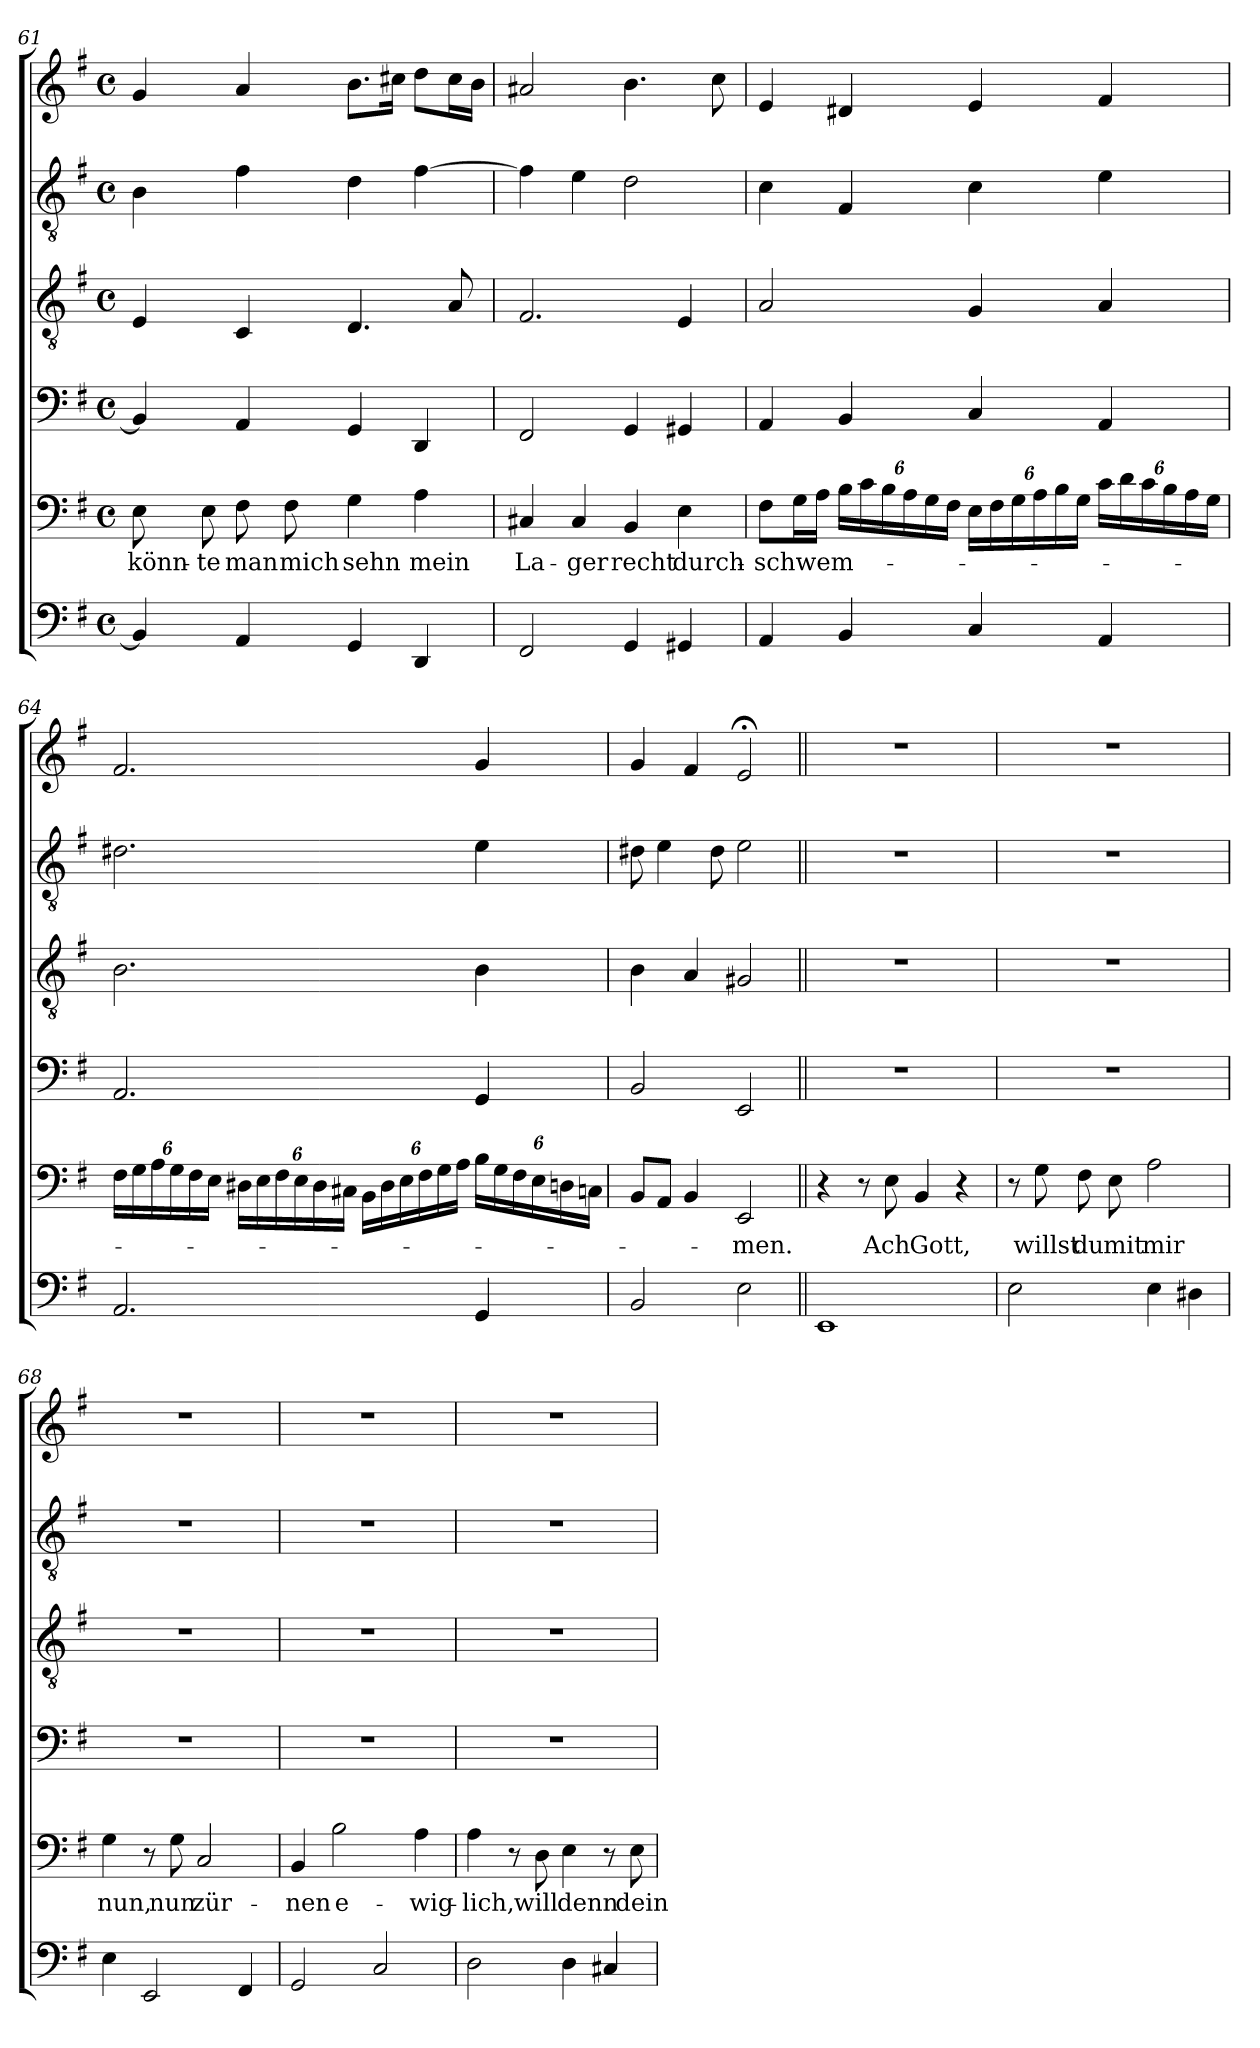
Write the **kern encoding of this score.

**kern	**kern	**text	**kern	**kern	**kern	**kern
*part6	*part5	*part5	*part4	*part3	*part2	*part1
*staff6	*staff5	*staff5	*staff4	*staff3	*staff2	*staff1
*clefF4	*clefF4	*	*clefF4	*clefGv2	*clefGv2	*clefG2
*k[f#]	*k[f#]	*	*k[f#]	*k[f#]	*k[f#]	*k[f#]
*e:	*e:	*	*e:	*e:	*e:	*e:
*M4/4	*M4/4	*	*M4/4	*M4/4	*M4/4	*M4/4
*met(c)	*met(c)	*	*met(c)	*met(c)	*met(c)	*met(c)
=61	=61	=61	=61	=61	=61	=61
!	!	!LO:LY:b	!	!	!	!
4BB/]	8E\	könn-	4BB/]	4E/	4B\	4g/
!	!	!LO:LY:b	!	!	!	!
.	8E\	-te	.	.	.	.
!	!	!LO:LY:b	!	!	!	!
4AA/	8F#\	man	4AA/	4C/	4f#\	4a/
!	!	!LO:LY:b	!	!	!	!
.	8F#\	mich	.	.	.	.
!	!	!LO:LY:b	!	!	!	!
4GG/	4G\	sehn	4GG/	4.D/	4d\	8.b\L
.	.	.	.	.	.	16cc#X\Jk
!	!	!LO:LY:b	!	!	!	!
4DD/	4A\	mein	4DD/	.	[4f#\	8dd\L
.	.	.	.	8A/	.	16cc#\L
.	.	.	.	.	.	16b\JJ
=62	=62	=62	=62	=62	=62	=62
!	!	!LO:LY:b	!	!	!	!
2FF#/	4C#X/	La-	2FF#/	2.F#/	4f#\]	2a#X/
!	!	!LO:LY:b	!	!	!	!
.	4C#/	-ger	.	.	4e\	.
!	!	!LO:LY:b	!	!	!	!
4GG/	4BB/	recht	4GG/	.	2d\	4.b\
!	!	!LO:LY:b	!	!	!	!
4GG#X/	4E\	durch-	4GG#X/	4E/	.	.
.	.	.	.	.	.	8cc\
=63	=63	=63	=63	=63	=63	=63
!	!	!LO:LY:b	!	!	!	!
4AA/	8F#\L	-schwem-	4AA/	2A/	4c\	4e/
.	16G\L	.	.	.	.	.
.	16A\JJ	.	.	.	.	.
*	*Xbrackettup	*	*	*	*	*
4BB/	24B\LL	.	4BB/	.	4F#/	4d#X/
.	24c\	.	.	.	.	.
.	24B\	.	.	.	.	.
.	24A\	.	.	.	.	.
.	24G\	.	.	.	.	.
.	24F#\JJ	.	.	.	.	.
4C/	24E\LL	.	4C/	4G/	4c\	4e/
.	24F#\	.	.	.	.	.
.	24G\	.	.	.	.	.
.	24A\	.	.	.	.	.
.	24B\	.	.	.	.	.
.	24G\JJ	.	.	.	.	.
4AA/	24c\LL	.	4AA/	4A/	4e\	4f#/
.	24d\	.	.	.	.	.
.	24c\	.	.	.	.	.
.	24B\	.	.	.	.	.
.	24A\	.	.	.	.	.
.	24G\JJ	.	.	.	.	.
!!LO:LB:g=z
=64	=64	=64	=64	=64	=64	=64
2.AA/	24F#\LL	.	2.AA/	2.B\	2.d#X\	2.f#/
.	24G\	.	.	.	.	.
.	24A\	.	.	.	.	.
.	24G\	.	.	.	.	.
.	24F#\	.	.	.	.	.
.	24E\JJ	.	.	.	.	.
.	24D#X\LL	.	.	.	.	.
.	24E\	.	.	.	.	.
.	24F#\	.	.	.	.	.
.	24E\	.	.	.	.	.
.	24D#\	.	.	.	.	.
.	24C#X\JJ	.	.	.	.	.
.	24BB\LL	.	.	.	.	.
.	24D#\	.	.	.	.	.
.	24E\	.	.	.	.	.
.	24F#\	.	.	.	.	.
.	24G\	.	.	.	.	.
.	24A\JJ	.	.	.	.	.
4GG/	24B\LL	.	4GG/	4B\	4e\	4g/
.	24G\	.	.	.	.	.
.	24F#\	.	.	.	.	.
.	24E\	.	.	.	.	.
.	24Dn\	.	.	.	.	.
.	24Cn\JJ	.	.	.	.	.
=65	=65	=65	=65	=65	=65	=65
2BB/	8BB/L	.	2BB/	4B\	8d#X\	4g/
.	8AA/J	.	.	.	4e\	.
.	4BB/	.	.	4A/	.	4f#/
.	.	.	.	.	8d#\	.
!	!	!LO:LY:b	!	!	!	!
2E\	2EE/	-men.	2EE/	2G#X/	2e\	2e;</
=66||	=66||	=66||	=66||	=66||	=66||	=66||
1EE	4r	.	1r	1r	1r	1r
.	8r	.	.	.	.	.
!	!	!LO:LY:b	!	!	!	!
.	8E\	Ach	.	.	.	.
!	!	!LO:LY:b	!	!	!	!
.	4BB/	Gott,	.	.	.	.
.	4r	.	.	.	.	.
=67	=67	=67	=67	=67	=67	=67
2E\	8r	.	1r	1r	1r	1r
!	!	!LO:LY:b	!	!	!	!
.	8G\	willst	.	.	.	.
!	!	!LO:LY:b	!	!	!	!
.	8F#\	du	.	.	.	.
!	!	!LO:LY:b	!	!	!	!
.	8E\	mit	.	.	.	.
!	!	!LO:LY:b	!	!	!	!
4E\	2A\	mir	.	.	.	.
4D#X\	.	.	.	.	.	.
!!LO:PB:g=z
=68	=68	=68	=68	=68	=68	=68
!	!	!LO:LY:b	!	!	!	!
4E\	4G\	nun,	1r	1r	1r	1r
2EE/	8r	.	.	.	.	.
!	!	!LO:LY:b	!	!	!	!
.	8G\	nun	.	.	.	.
!	!	!LO:LY:b	!	!	!	!
.	2C/	zür-	.	.	.	.
4FF#/	.	.	.	.	.	.
=69	=69	=69	=69	=69	=69	=69
!	!	!LO:LY:b	!	!	!	!
2GG/	4BB/	-nen	1r	1r	1r	1r
!	!	!LO:LY:b	!	!	!	!
.	2B\	e-	.	.	.	.
2C/	.	.	.	.	.	.
!	!	!LO:LY:b	!	!	!	!
.	4A\	-wig-	.	.	.	.
=70	=70	=70	=70	=70	=70	=70
!	!	!LO:LY:b	!	!	!	!
2D\	4A\	-lich,	1r	1r	1r	1r
.	8r	.	.	.	.	.
!	!	!LO:LY:b	!	!	!	!
.	8D\	will	.	.	.	.
!	!	!LO:LY:b	!	!	!	!
4D\	4E\	denn	.	.	.	.
4C#X/	8r	.	.	.	.	.
!	!	!LO:LY:b	!	!	!	!
.	8E\	dein	.	.	.	.
=	=	=	=	=	=	=
*-	*-	*-	*-	*-	*-	*-
